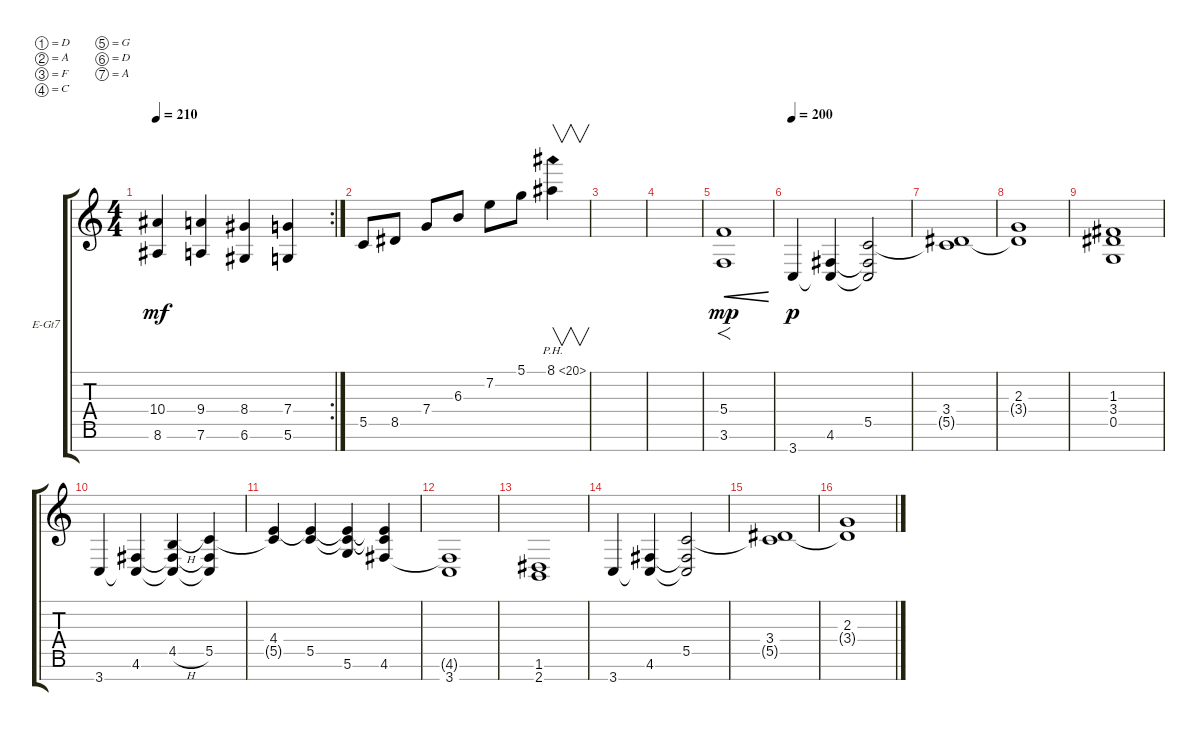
\defaultSystemsLayout 4
\bracketExtendMode groupsimilarinstruments
\firstSystemTrackNameOrientation horizontal
\otherSystemsTrackNameOrientation horizontal
\track ("Travis" "E-Gt7") {instrument distortionguitar}
\staff {score tabs}
\tuning (D4 A3 F3 C3 G2 D2 A1)
\rc 2
\ts (4 4)
\tempo 210
\clef g2
\ks c
(10.4 8.6).4{dy mf} (9.4 7.6).4 (8.4 6.6).4 (7.4 5.6).4 |
5.5.8 8.5.8 7.4.8 6.3.8 7.2.8 5.1.8 8.1{ph 12}.4{v} |
|
|
(5.4 3.6).1{f cre dy mp} |
\tempo 200
3.7.4{dy p} (4.6 3.7{t}).4 (5.5 4.6{t} 3.7{t}).2 |
(3.4 5.5{t}).1 |
(2.3 3.4{t}).1 |
(1.3 3.4 0.5).1 |
3.7.4 (4.6 3.7{t}).4 (4.5{h} 4.6{t} 3.7{t}).4 (5.5 4.6{t} 3.7{t}).4 |
(4.4 5.5{t}).4 (5.5 4.4{t}).4 (5.6 4.4{t} 5.5{t}).4 (4.6 5.5{t} 4.4{t}).4 |
(3.7 4.6{t}).1 |
(2.7 1.6).1 |
3.7.4 (4.6 3.7{t}).4 (5.5 4.6{t} 3.7{t}).2 |
(3.4 5.5{t}).1 |
(2.3 3.4{t}).1
